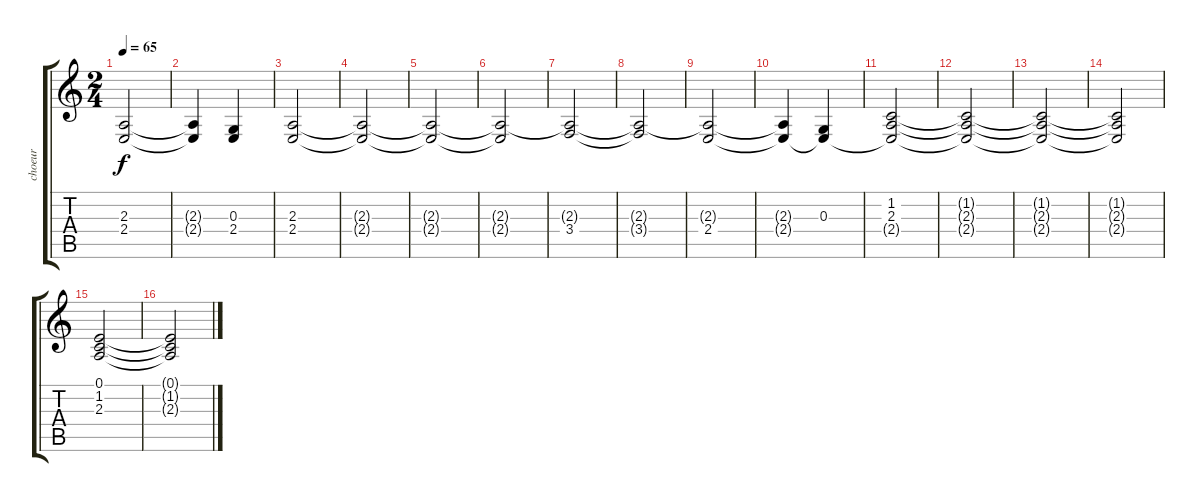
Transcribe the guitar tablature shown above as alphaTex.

\track ("choeur" "choeur") {instrument choiraahs}
\staff {score tabs}
\tuning (E4 B3 G3 D3 A2 E2) {hide}
\ts (2 4)
\tempo 65
\clef g2
\ks c
(2.3{t} 2.4).2{dy f} |
(2.3{t} 2.4{t}).4 (0.3 2.4).4 |
(2.3 2.4).2 |
(2.3{t} 2.4{t}).2 |
(2.3{t} 2.4{t}).2 |
(2.3{t} 2.4{t}).2 |
(2.3{t} 3.4).2 |
(2.3{t} 3.4{t}).2 |
(2.3{t} 2.4).2 |
(2.3{t} 2.4{t}).4 (0.3 2.4{t}).4 |
(1.2 2.3 2.4{t}).2 |
(1.2{t} 2.3{t} 2.4{t}).2 |
(1.2{t} 2.3{t} 2.4{t}).2 |
(1.2{t} 2.3{t} 2.4{t}).2 |
(0.1 1.2 2.3).2 |
(0.1{t} 1.2{t} 2.3{t}).2
